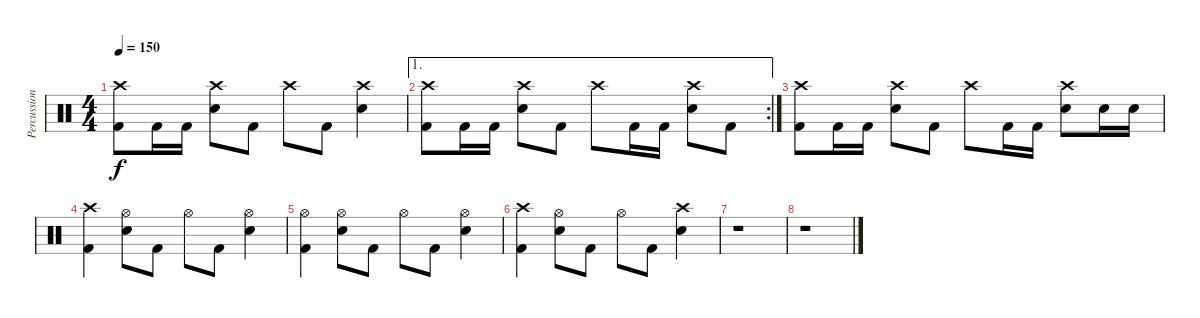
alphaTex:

\track ("Percussion" "Percussion") {instrument percussion}
\staff {score}
\articulation defaults
\ts (4 4)
\tempo 150
\clef neutral
\ks c
("Crash high (hit)" "Kick (hit) 2").8{dy f} "Kick (hit) 2".16 "Kick (hit) 2".16 ("Crash high (hit)" "Snare (hit) 2").8 "Kick (hit) 2".8 "Crash high (hit)".8 "Kick (hit) 2".8 ("Crash high (hit)" "Snare (hit) 2").4 |
\ae 1
\rc 2
("Crash high (hit)" "Kick (hit) 2").8 "Kick (hit) 2".16 "Kick (hit) 2".16 ("Crash high (hit)" "Snare (hit) 2").8 "Kick (hit) 2".8 "Crash high (hit)".8 "Kick (hit) 2".16 "Kick (hit) 2".16 ("Crash high (hit)" "Snare (hit) 2").8 "Kick (hit) 2".8 |
("Crash high (hit)" "Kick (hit) 2").8 "Kick (hit) 2".16 "Kick (hit) 2".16 ("Crash high (hit)" "Snare (hit) 2").8 "Kick (hit) 2".8 "Crash high (hit)".8 "Kick (hit) 2".16 "Kick (hit) 2".16 ("Crash high (hit)" "Snare (hit) 2").8 "Snare (hit) 2".16 "Snare (hit) 2".16 |
("Crash high (hit)" "Kick (hit) 2").4 ("Hi-Hat (open)" "Snare (hit) 2").8 "Kick (hit) 2".8 "Hi-Hat (open)".8 "Kick (hit) 2".8 ("Hi-Hat (open)" "Snare (hit) 2").4 |
("Hi-Hat (open)" "Kick (hit) 2").4 ("Hi-Hat (open)" "Snare (hit) 2").8 "Kick (hit) 2".8 "Hi-Hat (open)".8 "Kick (hit) 2".8 ("Hi-Hat (open)" "Snare (hit) 2").4 |
("Crash high (hit)" "Kick (hit) 2").4 ("Hi-Hat (open)" "Snare (hit) 2").8 "Kick (hit) 2".8 "Hi-Hat (open)".8 "Kick (hit) 2".8 ("Crash high (hit)" "Snare (hit) 2").4 |
r.1 |
r.1
